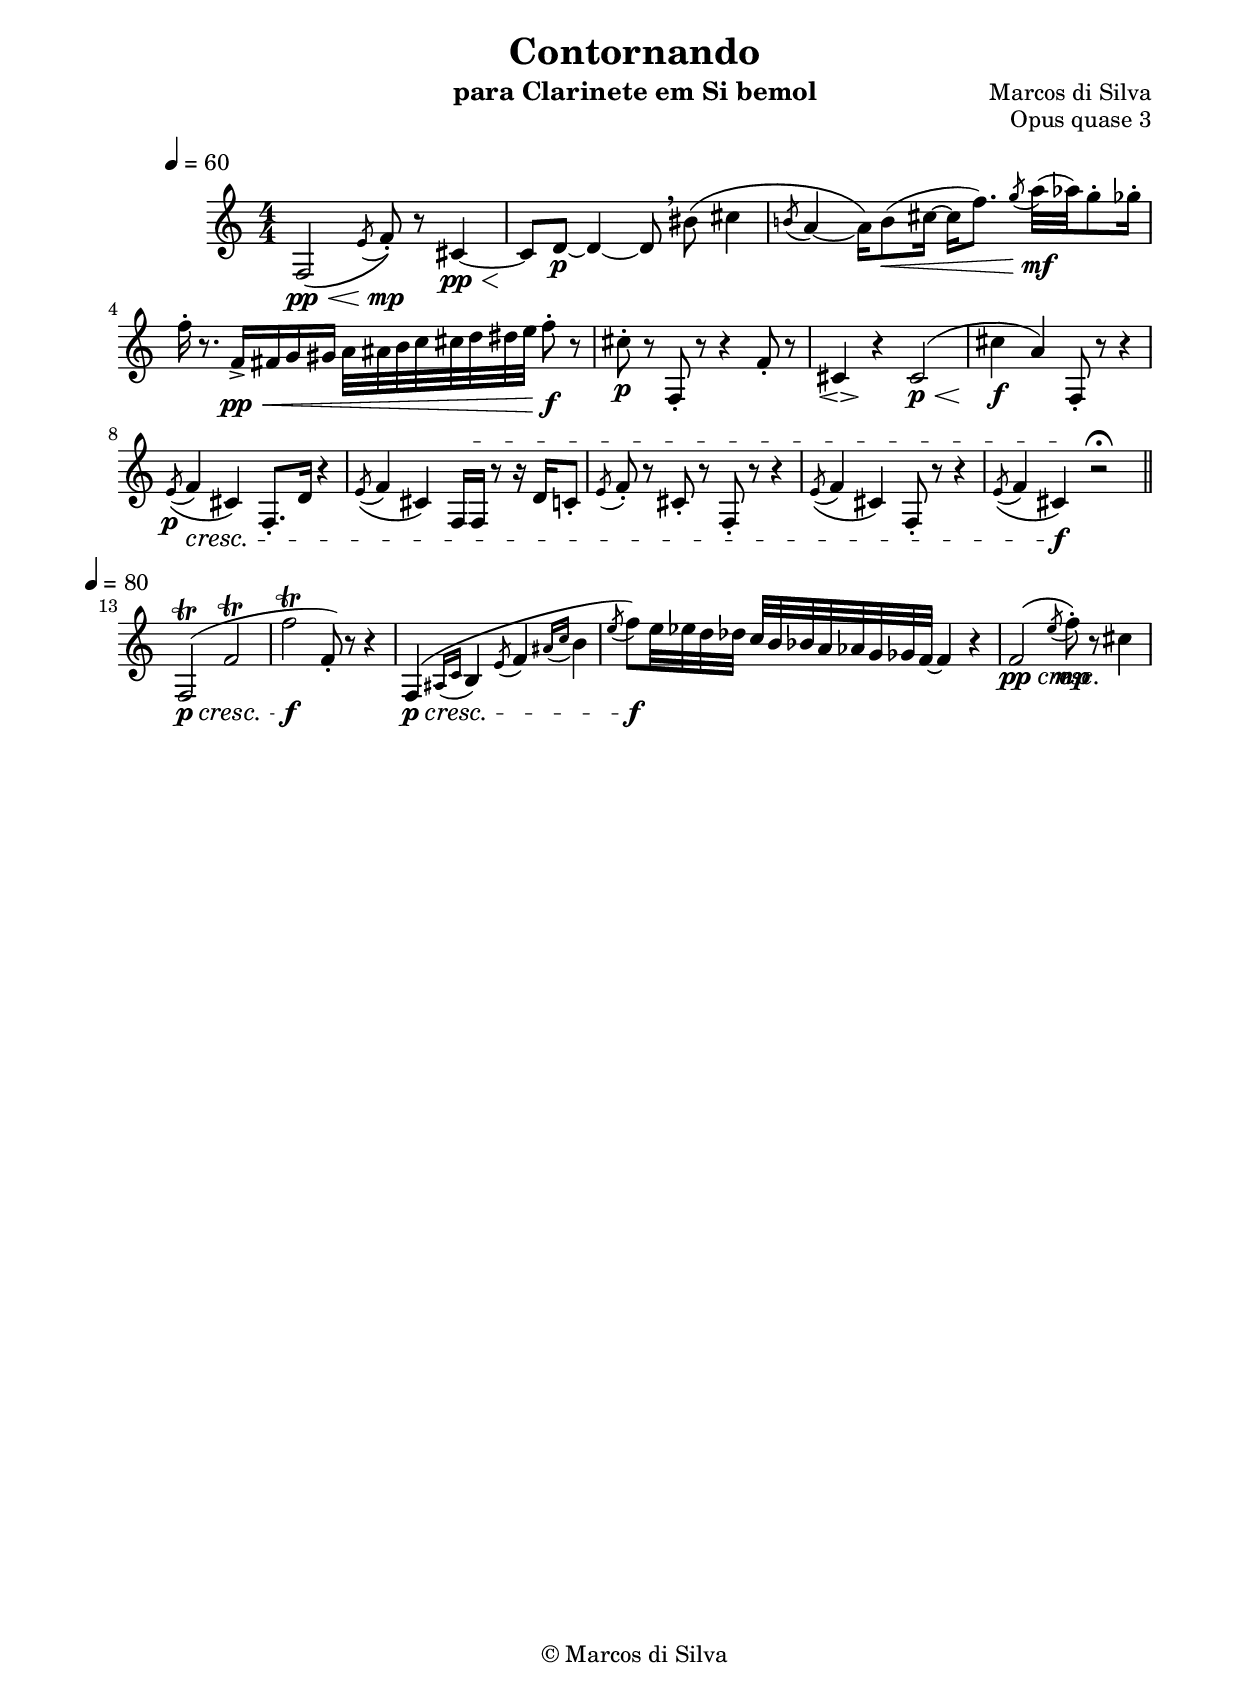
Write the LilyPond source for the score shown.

\version "2.10.0"

%% variáveis

global = {
  %% segA
  \tempo 4=60
  s1*4/4*12
  \bar "||"
  %% segB
  \tempo 4=80
}

segA = {
  \textSpannerUp
  \override TextSpanner #'edge-text = #'("accel " . "")
  \relative c {
    %% contorno 1: segmento 1 em 3 notas (apoj). segmento 2 em 2 notas
    f2\pp\<\( \acciaccatura e'8 f8-.\)\mp r cis4~\pp\<
    %% contorno 2: segmento 1 em 3 notas. segmento 2 em 3 notas (apoj).
    cis8\! d~\p d4~ d8 \breathe bis'\( cis4 \acciaccatura b!8 a4~
    %% contorno 3: segmento 1 em 6 notas (ritmo variado e apoj). segmento em 5 notas (ritmo variado).
    a16\) b8\<( cis16~ cis f8.) \acciaccatura g8 a32\mf( aes) g8-. ges16-. f-. r8.
    %% contorno 4: segmento 1 em 12 notas. segmento 2 em 2 notas
    f,16->\pp\< fis g gis a32 ais b c cis d dis e f8-.\f r cis-.\p r
    %% contorno 5: segmento 1 em 2 notas. segmento 2 em 2 notas. notas curtas
    f,,8-. r r4 f'8-. r cis4\espressivo r4
    %% contorno 6: segmento 1 em 2 notas. segmento 2 em 2 notas. notas longas
    cis2\p\<( cis'4\f a)
    %% contorno 7: segmento 1 em 3 notas (apoj). segmento 2 em 2 notas. notas curtas
    \setTextCresc
    f,8-. r r4 \acciaccatura e'8\p\( f4\< cis\)
    %% contorno 8: segmento 1 em 4 notas (uma no meio e apoj). segmento 2 em 2 notas. notas curtas
    f,8.-. d'16 r4 \acciaccatura e8\( f4 cis\)
    %% contorno 9: segmento 1 com repetição da primeira nota. duas no meio e apoj. segmento 2 em 2 notas.
    f,16 f\startTextSpan r8 r16 d' c8-. \acciaccatura e8 f8-. r cis-. r
    %% repetição contorno 7
    f,8-. r r4 \acciaccatura e'8\( f4 cis\)
    f,8-. r r4 \acciaccatura e'8\( f4 cis\f\)\stopTextSpan r2\fermata
  }
}

segB = {
  \textSpannerUp
  \override TextSpanner #'edge-text = #'("accel " . "")
  \relative c {
    %% compasso 13
    %% contorno 10: expandido (fator 2)
    f2\p\<\trill( f'\trill f'\trill\f f,8-.) r r4
    %% contorno 11: expandido (fator 2) 5 notas apoj
    f,4\p\<\( \acciaccatura {ais16[ c]} b4 \acciaccatura e8 f4 \acciaccatura {ais16[ c]} b4 \acciaccatura e8 f8\)\f[ e32 ees d des] c b bes a aes g ges f~ f4 r
    %% repetição contorno 1:
    f2\pp\<\( \acciaccatura e'8 f8-.\)\mp r cis4
  }
}

%% partitura

\book {
  \header {
    title = "Contornando"
    instrument = "para Clarinete em Si bemol"
    opus = "Opus quase 3"
    composer = "Marcos di Silva"
    date = "2007"
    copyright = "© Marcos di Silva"
  }
  \score {
    \new Staff <<
      \set Staff.midiInstrument = "clarinet"
      \global
      {
        \segA
        \segB
      }
    >>
    \midi { }
    \layout {
      \context { \Score
                 \override MetronomeMark #'extra-offset = #'(-9 . 0)
                 \override MetronomeMark #'padding = #'3
               }
      \context { \Staff
                 \override TimeSignature #'style = #'numbered
               }
      \context { \Voice
                 \override Glissando #'thickness = #3
                 \override Glissando #'gap = #0.1
               }
      \context {
        \Staff \consists "Horizontal_bracket_engraver"
      }
    }
  }
  \paper {
    #(set-paper-size "a4")
    line-width = 17.5\cm
    bottom-margin = 1.5\cm
    left-margin = 2\cm
    print-page-number = ##t
    ragged-last-bottom = ##t
  }
}
